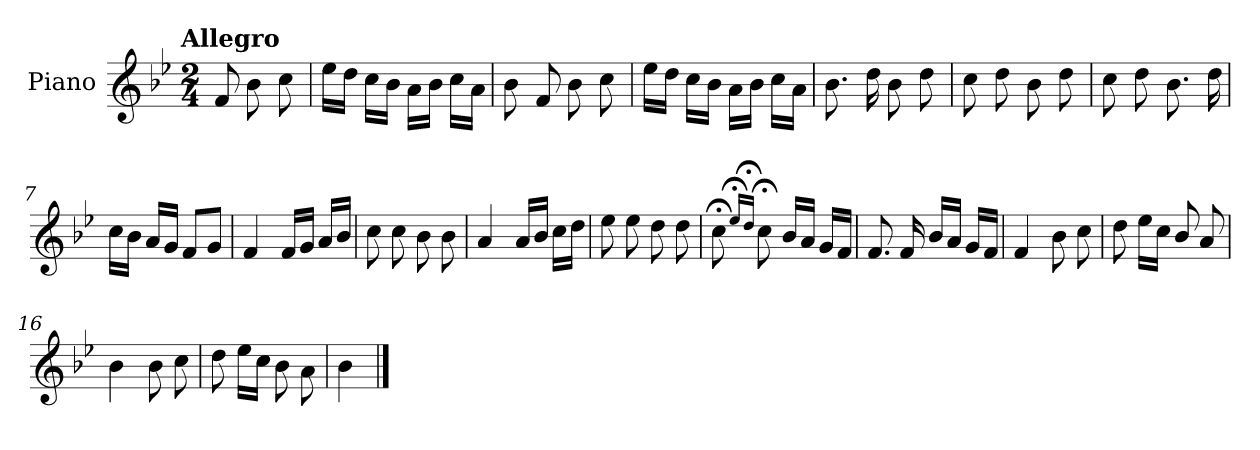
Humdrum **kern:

**kern
*part1
*staff1
*I"Piano
*I'Pno.
*clefG2
*k[b-e-]
!!LO:TX:omd:t=Allegro
*M2/4
*MM144
=
8f/
8b-\
8cc\
=1
16ee-\LL
16dd\JJ
16cc\LL
16b-\JJ
16a\LL
16b-\JJ
16cc\LL
16a\JJ
=2
8b-\
8f/
8b-\
8cc\
=3
16ee-\LL
16dd\JJ
16cc\LL
16b-\JJ
16a\LL
16b-\JJ
16cc\LL
16a\JJ
!!LO:LB:g=z
=4
8.b-\
16dd\
8b-\
8dd\
=5
8cc\
8dd\
8b-\
8dd\
=6
8cc\
8dd\
8.b-\
16dd\
=7
16cc\LL
16b-\JJ
16a/LL
16g/JJ
8f/L
8g/J
=8
4f/
16f/LL
16g/JJ
16a/LL
16b-/JJ
!!LO:LB:g=z
=9
8cc\
8cc\
8b-\
8b-\
=10
4a/
16a/LL
16b-/JJ
16cc\LL
16dd\JJ
=11
8ee-\
8ee-\
8dd\
8dd\
=12
8cc;<\
16qqee-;</LL
16qqdd;</JJ
8cc;<\
16b-/LL
16a/JJ
16g/LL
16f/JJ
=13
8.f/
16f/
16b-/LL
16a/JJ
16g/LL
16f/JJ
!!LO:LB:g=z
=14
4f/
8b-\
8cc\
=15
8dd\
16ee-\LL
16cc\JJ
8b-/
8a/
=16
4b-\
8b-\
8cc\
=17
8dd\
16ee-\LL
16cc\JJ
8b-\
8a\
=18
4b-\
==
*-
